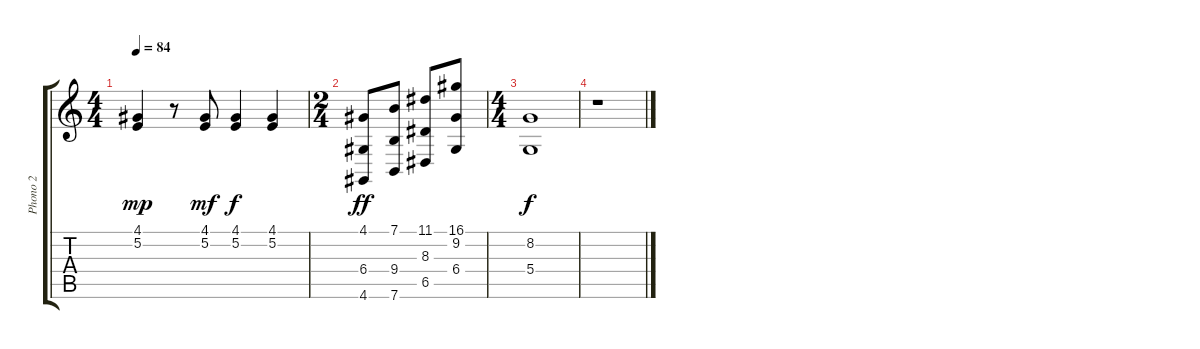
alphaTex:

\track ("Phono 2" "Phono 2") {instrument acousticgrandpiano}
\staff {score tabs}
\tuning (E4 B3 G3 D3 A2 E2) {hide}
\ts (4 4)
\tempo 84
\clef g2
\ks c
(4.1 5.2).4{dy mp} r.8 (4.1 5.2).8{dy mf} (4.1 5.2).4{dy f} (4.1 5.2).4 |
\ts (2 4)
(4.1 6.4 4.6).8{dy ff} (7.1 9.4 7.6).8 (11.1 8.3 6.5).8 (16.1 9.2 6.4).8 |
\ts (4 4)
(8.2 5.4).1{dy f} |
r.1
